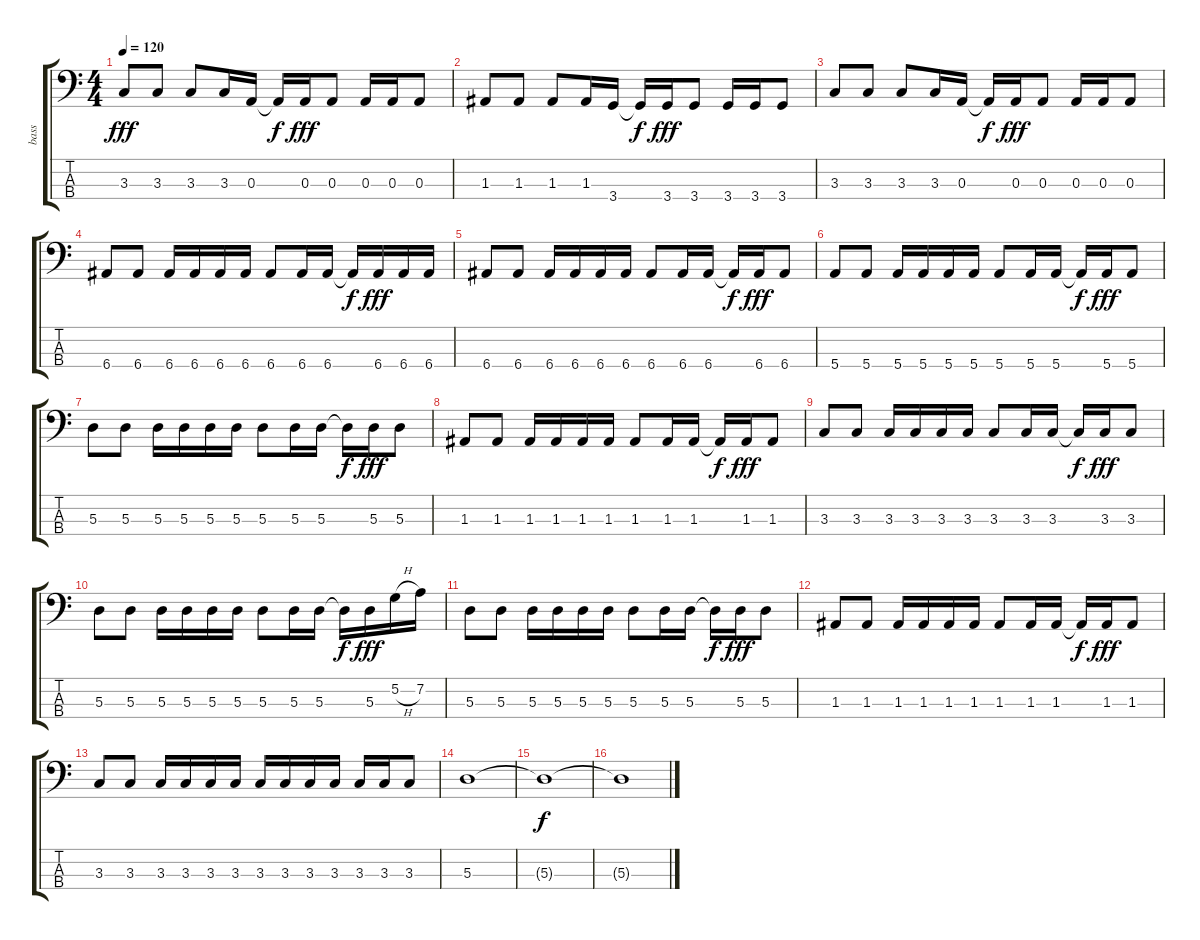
\track ("bass" "bass") {instrument electricbassfinger}
\staff {score tabs}
\tuning (G2 D2 A1 E1) {hide}
\ts (4 4)
\tempo 120
\clef f4
\ks c
3.3.8{dy fff} 3.3.8 3.3.8 3.3.16 0.3.16 0.3{t}.16{dy f} 0.3.16{dy fff} 0.3.8 0.3.16 0.3.16 0.3.8 |
1.3.8 1.3.8 1.3.8 1.3.16 3.4.16 3.4{t}.16{dy f} 3.4.16{dy fff} 3.4.8 3.4.16 3.4.16 3.4.8 |
3.3.8 3.3.8 3.3.8 3.3.16 0.3.16 0.3{t}.16{dy f} 0.3.16{dy fff} 0.3.8 0.3.16 0.3.16 0.3.8 |
6.4.8 6.4.8 6.4.16 6.4.16 6.4.16 6.4.16 6.4.8 6.4.16 6.4.16 6.4{t}.16{dy f} 6.4.16{dy fff} 6.4.16 6.4.16 |
6.4.8 6.4.8 6.4.16 6.4.16 6.4.16 6.4.16 6.4.8 6.4.16 6.4.16 6.4{t}.16{dy f} 6.4.16{dy fff} 6.4.8 |
5.4.8 5.4.8 5.4.16 5.4.16 5.4.16 5.4.16 5.4.8 5.4.16 5.4.16 5.4{t}.16{dy f} 5.4.16{dy fff} 5.4.8 |
5.3.8 5.3.8 5.3.16 5.3.16 5.3.16 5.3.16 5.3.8 5.3.16 5.3.16 5.3{t}.16{dy f} 5.3.16{dy fff} 5.3.8 |
1.3.8 1.3.8 1.3.16 1.3.16 1.3.16 1.3.16 1.3.8 1.3.16 1.3.16 1.3{t}.16{dy f} 1.3.16{dy fff} 1.3.8 |
3.3.8 3.3.8 3.3.16 3.3.16 3.3.16 3.3.16 3.3.8 3.3.16 3.3.16 3.3{t}.16{dy f} 3.3.16{dy fff} 3.3.8 |
5.3.8 5.3.8 5.3.16 5.3.16 5.3.16 5.3.16 5.3.8 5.3.16 5.3.16 5.3{t}.16{dy f} 5.3.16{dy fff} 5.2{h}.16 7.2.16 |
5.3.8 5.3.8 5.3.16 5.3.16 5.3.16 5.3.16 5.3.8 5.3.16 5.3.16 5.3{t}.16{dy f} 5.3.16{dy fff} 5.3.8 |
1.3.8 1.3.8 1.3.16 1.3.16 1.3.16 1.3.16 1.3.8 1.3.16 1.3.16 1.3{t}.16{dy f} 1.3.16{dy fff} 1.3.8 |
3.3.8 3.3.8 3.3.16 3.3.16 3.3.16 3.3.16 3.3.16 3.3.16 3.3.16 3.3.16 3.3.16 3.3.16 3.3.8 |
5.3.1 |
5.3{t}.1{dy f} |
5.3{t}.1
